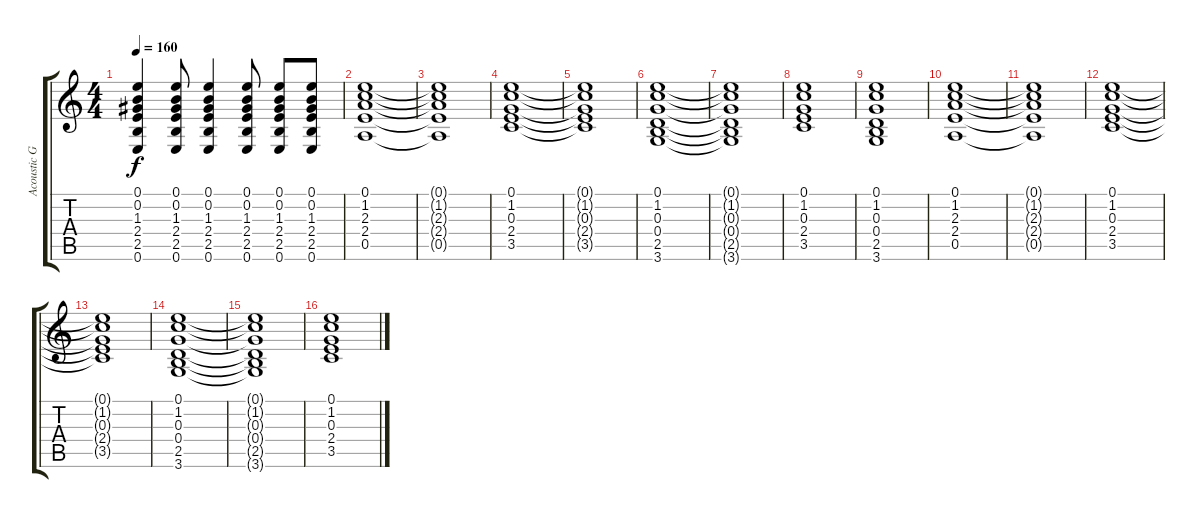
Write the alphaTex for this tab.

\track ("Acoustic Guitar (Left)" "Acoustic G") {instrument acousticguitarsteel}
\staff {score tabs}
\tuning (E4 B3 G3 D3 A2 E2) {hide}
\ts (4 4)
\tempo 160
\clef g2
\ks c
(0.1 0.2 1.3 2.4 2.5 0.6).4{dy f} (0.1 0.2 1.3 2.4 2.5 0.6).8 (0.1 0.2 1.3 2.4 2.5 0.6).4 (0.1 0.2 1.3 2.4 2.5 0.6).8 (0.1 0.2 1.3 2.4 2.5 0.6).8 (0.1 0.2 1.3 2.4 2.5 0.6).8 |
(0.1 1.2 2.3 2.4 0.5).1 |
(0.1{t} 1.2{t} 2.3{t} 2.4{t} 0.5{t}).1 |
(0.1 1.2 0.3 2.4 3.5).1 |
(0.1{t} 1.2{t} 0.3{t} 2.4{t} 3.5{t}).1 |
(0.1 1.2 0.3 0.4 2.5 3.6).1 |
(0.1{t} 1.2{t} 0.3{t} 0.4{t} 2.5{t} 3.6{t}).1 |
(0.1 1.2 0.3 2.4 3.5).1 |
(0.1 1.2 0.3 0.4 2.5 3.6).1 |
(0.1 1.2 2.3 2.4 0.5).1 |
(0.1{t} 1.2{t} 2.3{t} 2.4{t} 0.5{t}).1 |
(0.1 1.2 0.3 2.4 3.5).1 |
(0.1{t} 1.2{t} 0.3{t} 2.4{t} 3.5{t}).1 |
(0.1 1.2 0.3 0.4 2.5 3.6).1 |
(0.1{t} 1.2{t} 0.3{t} 0.4{t} 2.5{t} 3.6{t}).1 |
(0.1 1.2 0.3 2.4 3.5).1
